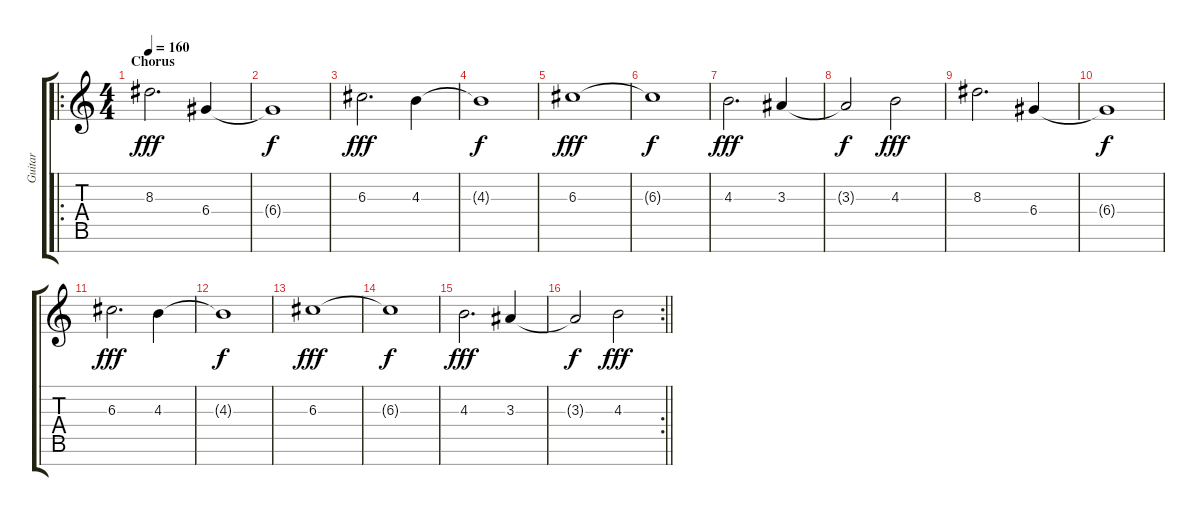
\track ("Guitar" "Guitar") {instrument distortionguitar}
\staff {score tabs}
\tuning (E4 B3 G3 D3 A2 E2 B1) {hide}
\ro
\ts (4 4)
\section ("" "Chorus")
\tempo 160
\clef g2
\ks c
8.3.2{d dy fff instrument electricguitarjazz} 6.4.4 |
6.4{t}.1{dy f} |
6.3.2{d dy fff} 4.3.4 |
4.3{t}.1{dy f} |
6.3.1{dy fff} |
6.3{t}.1{dy f} |
4.3.2{d dy fff} 3.3.4 |
3.3{t}.2{dy f} 4.3.2{dy fff} |
8.3.2{d instrument electricguitarjazz} 6.4.4 |
6.4{t}.1{dy f} |
6.3.2{d dy fff} 4.3.4 |
4.3{t}.1{dy f} |
6.3.1{dy fff} |
6.3{t}.1{dy f} |
4.3.2{d dy fff} 3.3.4 |
\rc 2
\barLineRight lightlight
3.3{t}.2{dy f} 4.3.2{dy fff}
